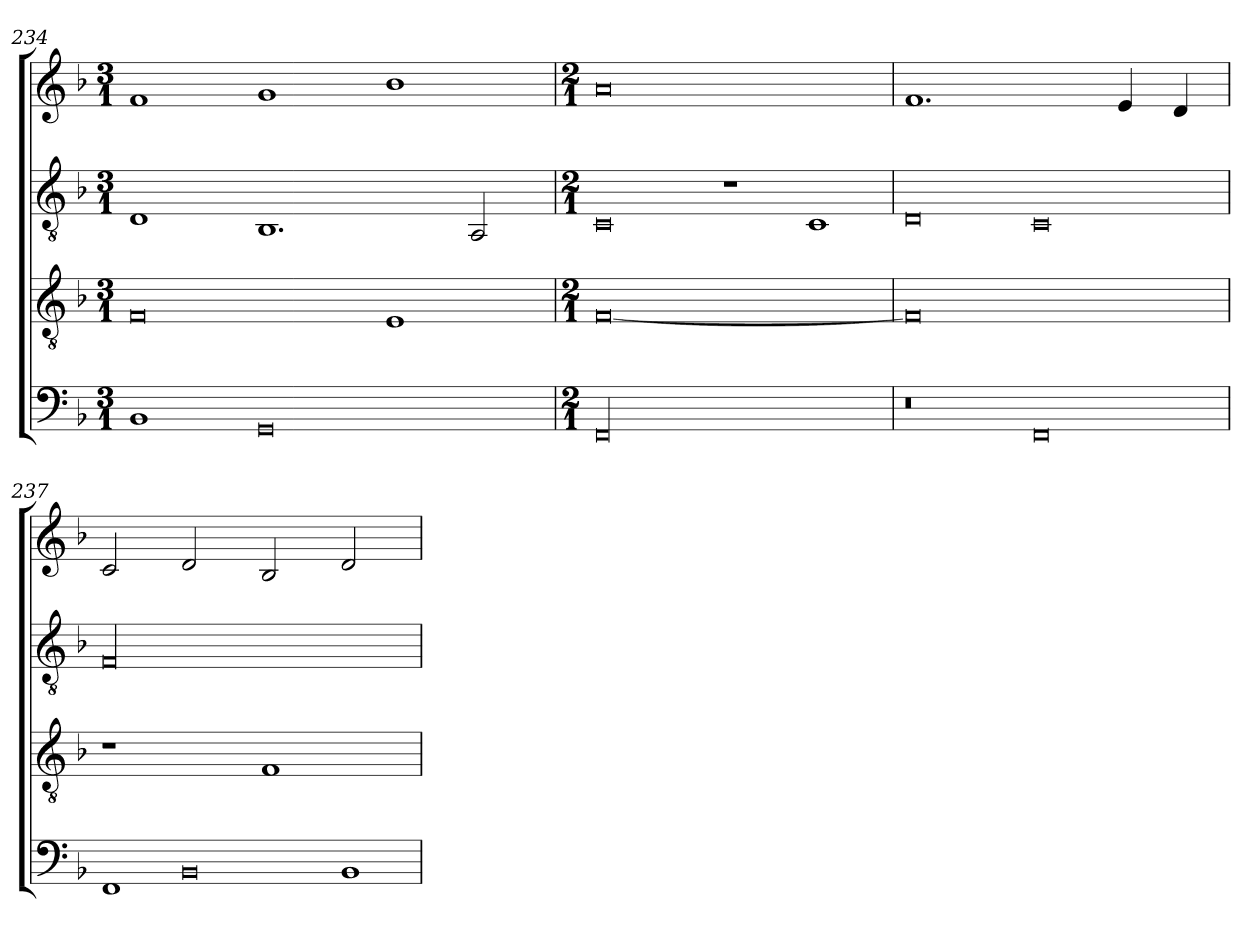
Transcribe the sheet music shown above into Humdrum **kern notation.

**kern	**kern	**kern	**kern
*part4	*part3	*part2	*part1
*staff4	*staff3	*staff2	*staff1
*clefF4	*clefGv2	*clefGv2	*clefG2
*k[b-]	*k[b-]	*k[b-]	*k[b-]
*M3/1	*M3/1	*M3/1	*M3/1
=234	=234	=234	=234
1BB-	0F	1D	1f
0GG	.	1.BB-	1g
.	1E	.	1b-
.	.	2AA/	.
=235	=235	=235	=235
*M2/1	*M2/1	*M2/1	*M2/1
!LO:N:vis=00	!	!LO:N:vis=0	!
0FF	[0F	1C	0a
!	!	!LO:N:vis=1	!
.	.	2r	.
!	!	!LO:N:vis=1	!
.	.	2C/	.
=236	=236	=236	=236
!LO:N:vis=0	!	!LO:N:vis=0	!
1r	0F]	1D	1.f
!LO:N:vis=0	!	!LO:N:vis=0	!
1FF	.	1C	.
.	.	.	4e/
.	.	.	4d/
=237	=237	=237	=237
!LO:N:vis=1	!	!LO:N:vis=00	!
2FF/	1r	0F	2c/
!LO:N:vis=0	!	!	!
1BB-	.	.	2d/
.	1F	.	2B-/
!LO:N:vis=1	!	!	!
2BB-/	.	.	2d/
=	=	=	=
*-	*-	*-	*-
